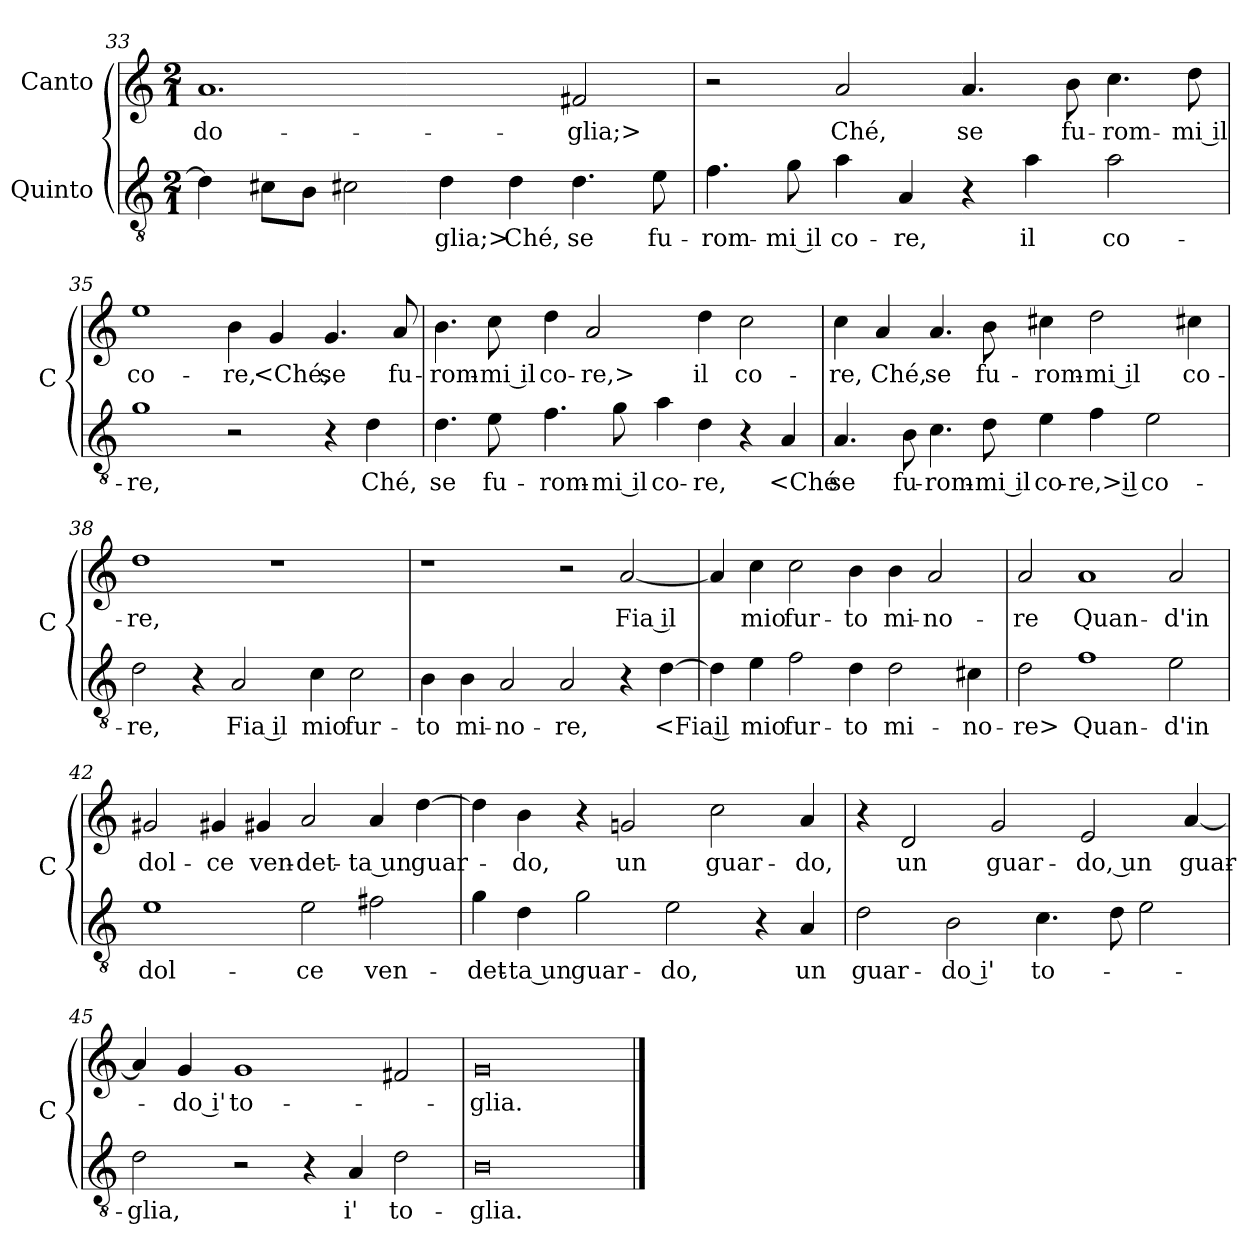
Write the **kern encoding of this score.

**kern	**text	**kern	**text
*part2	*part2	*part1	*part1
*staff2	*staff2	*staff1	*staff1
*I"Quinto	*	*I"Canto	*
*	*	*I'C	*
*clefGv2	*	*clefG2	*
*k[]	*	*k[]	*
*M2/1	*	*M2/1	*
=33	=33	=33	=33
4d]	.	1.a	do-
8c#XL	.	.	.
8BJ	.	.	.
2c#X	.	.	.
4d	-glia;>	.	.
4d	Ché,	.	.
4.d	se	2f#X	-glia;>
8e	fu-	.	.
=34	=34	=34	=34
4.f	-rom-	2r	.
8g	-mi il	.	.
4a	co-	2a	Ché,
4A	-re,	.	.
4r	.	4.a	se
4a	il	.	.
.	.	8b	fu-
2a	co-	4.cc	-rom-
.	.	8dd	-mi il
=35	=35	=35	=35
1g	-re,	1ee	co-
2r	.	4b	-re,
.	.	4g	<Ché,
4r	.	4.g	se
4d	Ché,	.	.
.	.	8a	fu-
=36	=36	=36	=36
4.d	se	4.b	-rom-
8e	fu-	8cc	-mi il
4.f	-rom-	4dd	co-
.	.	2a	-re,>
8g	-mi il	.	.
4a	co-	.	.
4d	-re,	4dd	il
4r	.	2cc	co-
4A	<Ché	.	.
=37	=37	=37	=37
4.A	se	4cc	-re,
.	.	4a	Ché,
8B	fu-	.	.
4.c	-rom-	4.a	se
8d	-mi il	8b	fu-
4e	co-	4cc#X	-rom-
4f	-re,> il	2dd	-mi il
2e	co-	.	.
.	.	4cc#X	co-
=38	=38	=38	=38
2d	-re,	1dd	-re,
4r	.	.	.
2A	Fia il	.	.
.	.	1r	.
4c	mio	.	.
2c	fur-	.	.
=39	=39	=39	=39
4B	-to	1r	.
4B	mi-	.	.
2A	-no-	.	.
2A	-re,	2r	.
4r	.	[2a	Fia il
[4d	<Fia il	.	.
=40	=40	=40	=40
4d]	.	4a]	.
4e	mio	4cc	mio
2f	fur-	2cc	fur-
4d	-to	4b	-to
2d	mi-	4b	mi-
.	.	2a	-no-
4c#X	-no-	.	.
=41	=41	=41	=41
2d	-re>	2a	-re
1f	Quan-	1a	Quan-
2e	-d'in	2a	-d'in
=42	=42	=42	=42
1e	dol-	2g#X	dol-
.	.	4g#X	-ce
.	.	4g#X	ven-
2e	-ce	2a	-det-
2f#X	ven-	4a	-ta un
.	.	[4dd	guar-
=43	=43	=43	=43
4g	-det-	4dd]	.
4d	-ta un	4b	-do,
2g	guar-	4r	.
.	.	2gn	un
2e	-do,	.	.
.	.	2cc	guar-
4r	.	.	.
4A	un	4a	-do,
=44	=44	=44	=44
2d	guar-	4r	.
.	.	2d	un
2B	-do i'	.	.
.	.	2g	guar-
4.c	to-	.	.
.	.	2e	-do, un
8d	.	.	.
2e	.	.	.
.	.	[4a	guar-
=45	=45	=45	=45
2d	-glia,	4a]	.
.	.	4g	-do i'
2r	.	1g	to-
4r	.	.	.
4A	i'	.	.
2d	to-	2f#X	.
=46	=46	=46	=46
0B	-glia.	0g	-glia.
==	==	==	==
*-	*-	*-	*-
